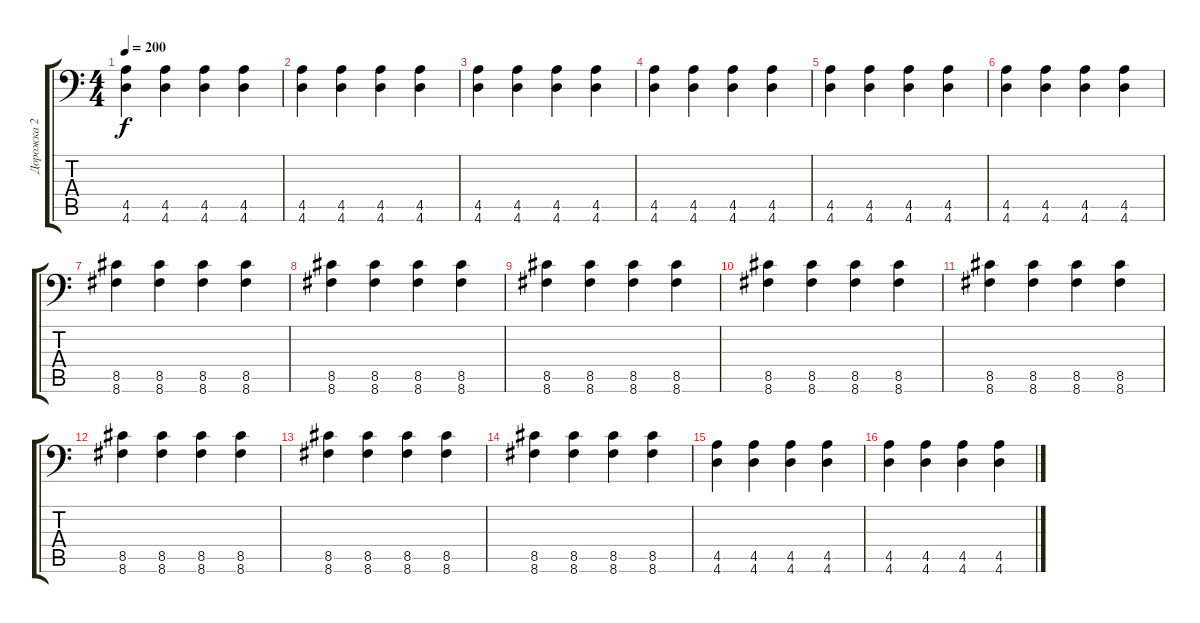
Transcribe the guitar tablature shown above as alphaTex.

\track ("Дорожка 2" "Дорожка 2") {instrument distortionguitar}
\staff {score tabs}
\tuning (C4 G3 Eb3 Bb2 F2 Bb1) {hide}
\ts (4 4)
\tempo 200
\clef f4
\ks c
(4.5 4.6).4{dy f} (4.5 4.6).4 (4.5 4.6).4 (4.5 4.6).4 |
(4.5 4.6).4 (4.5 4.6).4 (4.5 4.6).4 (4.5 4.6).4 |
(4.5 4.6).4 (4.5 4.6).4 (4.5 4.6).4 (4.5 4.6).4 |
(4.5 4.6).4 (4.5 4.6).4 (4.5 4.6).4 (4.5 4.6).4 |
(4.5 4.6).4 (4.5 4.6).4 (4.5 4.6).4 (4.5 4.6).4 |
(4.5 4.6).4 (4.5 4.6).4 (4.5 4.6).4 (4.5 4.6).4 |
(8.5 8.6).4 (8.5 8.6).4 (8.5 8.6).4 (8.5 8.6).4 |
(8.5 8.6).4 (8.5 8.6).4 (8.5 8.6).4 (8.5 8.6).4 |
(8.5 8.6).4 (8.5 8.6).4 (8.5 8.6).4 (8.5 8.6).4 |
(8.5 8.6).4 (8.5 8.6).4 (8.5 8.6).4 (8.5 8.6).4 |
(8.5 8.6).4 (8.5 8.6).4 (8.5 8.6).4 (8.5 8.6).4 |
(8.5 8.6).4 (8.5 8.6).4 (8.5 8.6).4 (8.5 8.6).4 |
(8.5 8.6).4 (8.5 8.6).4 (8.5 8.6).4 (8.5 8.6).4 |
(8.5 8.6).4 (8.5 8.6).4 (8.5 8.6).4 (8.5 8.6).4 |
(4.5 4.6).4 (4.5 4.6).4 (4.5 4.6).4 (4.5 4.6).4 |
(4.5 4.6).4 (4.5 4.6).4 (4.5 4.6).4 (4.5 4.6).4
